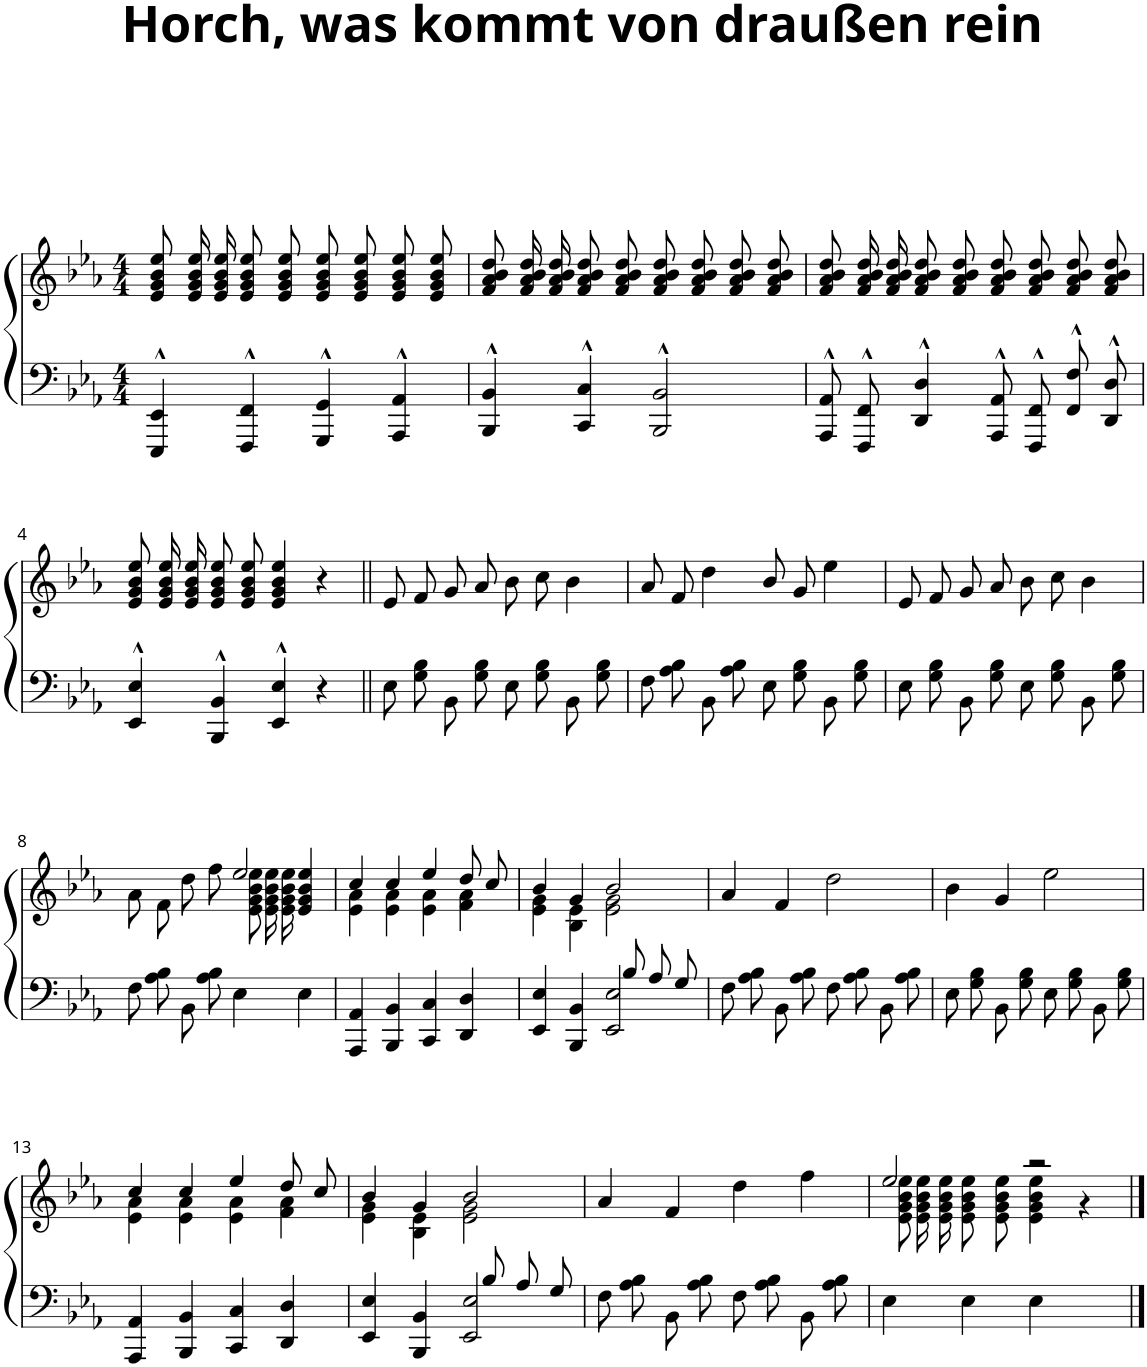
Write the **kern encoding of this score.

**kern	**kern
*part1	*part1
*staff2	*staff1
*I"P1	*
*clefF4	*clefG2
*k[b-e-a-]	*k[b-e-a-]
*E-:	*E-:
*M4/4	*M4/4
=1	=1
4EEE-/^^ 4EE-/^^	8e-/ 8g/ 8b-/ 8ee-/L
.	16e-/ 16g/ 16b-/ 16ee-/L
.	16e-/ 16g/ 16b-/ 16ee-/JJ
4FFF/^^ 4FF/^^	8e-/ 8g/ 8b-/ 8ee-/L
.	8e-/ 8g/ 8b-/ 8ee-/J
4GGG/^^ 4GG/^^	8e-/ 8g/ 8b-/ 8ee-/L
.	8e-/ 8g/ 8b-/ 8ee-/J
4AAA-/^^ 4AA-/^^	8e-/ 8g/ 8b-/ 8ee-/L
.	8e-/ 8g/ 8b-/ 8ee-/J
=2	=2
4BBB-/^^ 4BB-/^^	8f/ 8a-/ 8b-/ 8dd/L
.	16f/ 16a-/ 16b-/ 16dd/L
.	16f/ 16a-/ 16b-/ 16dd/JJ
4CC/^^ 4C/^^	8f/ 8a-/ 8b-/ 8dd/L
.	8f/ 8a-/ 8b-/ 8dd/J
2BBB-/^^ 2BB-/^^	8f/ 8a-/ 8b-/ 8dd/L
.	8f/ 8a-/ 8b-/ 8dd/J
.	8f/ 8a-/ 8b-/ 8dd/L
.	8f/ 8a-/ 8b-/ 8dd/J
=3	=3
8AAA-^^/ 8AA-^^/L	8f/ 8a-/ 8b-/ 8dd/L
8FFF^^/ 8FF^^/J	16f/ 16a-/ 16b-/ 16dd/L
.	16f/ 16a-/ 16b-/ 16dd/JJ
4DD/^^ 4D/^^	8f/ 8a-/ 8b-/ 8dd/L
.	8f/ 8a-/ 8b-/ 8dd/J
8AAA-^^/ 8AA-^^/L	8f/ 8a-/ 8b-/ 8dd/L
8FFF^^/ 8FF^^/J	8f/ 8a-/ 8b-/ 8dd/J
8FF^^/ 8F^^/L	8f/ 8a-/ 8b-/ 8dd/L
8DD^^/ 8D^^/J	8f/ 8a-/ 8b-/ 8dd/J
!!LO:LB:g=z
=4	=4
4EE-/^^ 4E-/^^	8e-/ 8g/ 8b-/ 8ee-/L
.	16e-/ 16g/ 16b-/ 16ee-/L
.	16e-/ 16g/ 16b-/ 16ee-/JJ
4BBB-/^^ 4BB-/^^	8e-/ 8g/ 8b-/ 8ee-/L
.	8e-/ 8g/ 8b-/ 8ee-/J
4EE-/^^ 4E-/^^	4e-/ 4g/ 4b-/ 4ee-/
4r	4r
=5||	=5||
8E-\L	8e-/L
8G\ 8B-\J	8f/J
8BB-\L	8g/L
8G\ 8B-\J	8a-/J
8E-\L	8b-\L
8G\ 8B-\J	8cc\J
8BB-\L	4b-\
8G\ 8B-\J	.
=6	=6
8F\L	8a-/L
8A-\ 8B-\J	8f/J
8BB-\L	4dd\
8A-\ 8B-\J	.
8E-\L	8b-/L
8G\ 8B-\J	8g/J
8BB-\L	4ee-\
8G\ 8B-\J	.
=7	=7
8E-\L	8e-/L
8G\ 8B-\J	8f/J
8BB-\L	8g/L
8G\ 8B-\J	8a-/J
8E-\L	8b-\L
8G\ 8B-\J	8cc\J
8BB-\L	4b-\
8G\ 8B-\J	.
!!LO:LB:g=z
=8	=8
*	*^
8F\L	8a-\L	2ryy
8A-\ 8B-\J	8f\J	.
8BB-\L	8dd\L	.
8A-\ 8B-\J	8ff\J	.
4E-\	2ee-/	8e-/ 8g/ 8b-/ 8ee-/L
.	.	16e-/ 16g/ 16b-/ 16ee-/L
.	.	16e-/ 16g/ 16b-/ 16ee-/JJ
4E-\	.	4e-/ 4g/ 4b-/ 4ee-/
=9	=9	=9
4AAA-/ 4AA-/	4cc/	4e-\ 4a-\
4BBB-/ 4BB-/	4cc/	4e-\ 4a-\
4CC/ 4C/	4ee-/	4e-\ 4a-\
4DD/ 4D/	8dd/L	4f\ 4a-\
.	8cc/J	.
=10	=10	=10
*^	*	*
2ryy	4EE-/ 4E-/	4b-/	4e-\ 4g\
.	4BBB-/ 4BB-/	4g/	4B-\ 4e-\
8ryy	2EE-/ 2E-/	2b-/	2e-\ 2g\
8B-/	.	.	.
8A-/L	.	.	.
8G/J	.	.	.
*v	*v	*	*
*	*v	*v
=11	=11
8F\L	4a-/
8A-\ 8B-\J	.
8BB-\L	4f/
8A-\ 8B-\J	.
8F\L	2dd\
8A-\ 8B-\J	.
8BB-\L	.
8A-\ 8B-\J	.
=12	=12
8E-\L	4b-\
8G\ 8B-\J	.
8BB-\L	4g/
8G\ 8B-\J	.
8E-\L	2ee-\
8G\ 8B-\J	.
8BB-\L	.
8G\ 8B-\J	.
!!LO:LB:g=z
=13	=13
*	*^
4AAA-/ 4AA-/	4cc/	4e-\ 4a-\
4BBB-/ 4BB-/	4cc/	4e-\ 4a-\
4CC/ 4C/	4ee-/	4e-\ 4a-\
4DD/ 4D/	8dd/L	4f\ 4a-\
.	8cc/J	.
=14	=14	=14
*^	*	*
2ryy	4EE-/ 4E-/	4b-/	4e-\ 4g\
.	4BBB-/ 4BB-/	4g/	4B-\ 4e-\
8ryy	2EE-/ 2E-/	2b-/	2e-\ 2g\
8B-/	.	.	.
8A-/L	.	.	.
8G/J	.	.	.
*v	*v	*	*
*	*v	*v
=15	=15
8F\L	4a-/
8A-\ 8B-\J	.
8BB-\L	4f/
8A-\ 8B-\J	.
8F\L	4dd\
8A-\ 8B-\J	.
8BB-\L	4ff\
8A-\ 8B-\J	.
=16	=16
*	*^
4E-\	2ee-/	8e-/ 8g/ 8b-/ 8ee-/L
.	.	16e-/ 16g/ 16b-/ 16ee-/L
.	.	16e-/ 16g/ 16b-/ 16ee-/JJ
4E-\	.	8e-/ 8g/ 8b-/ 8ee-/L
.	.	8e-/ 8g/ 8b-/ 8ee-/J
4E-\	2r	4e-\ 4g\ 4b-\ 4ee-\
4ryy	.	4r
*	*v	*v
==	==
*-	*-
